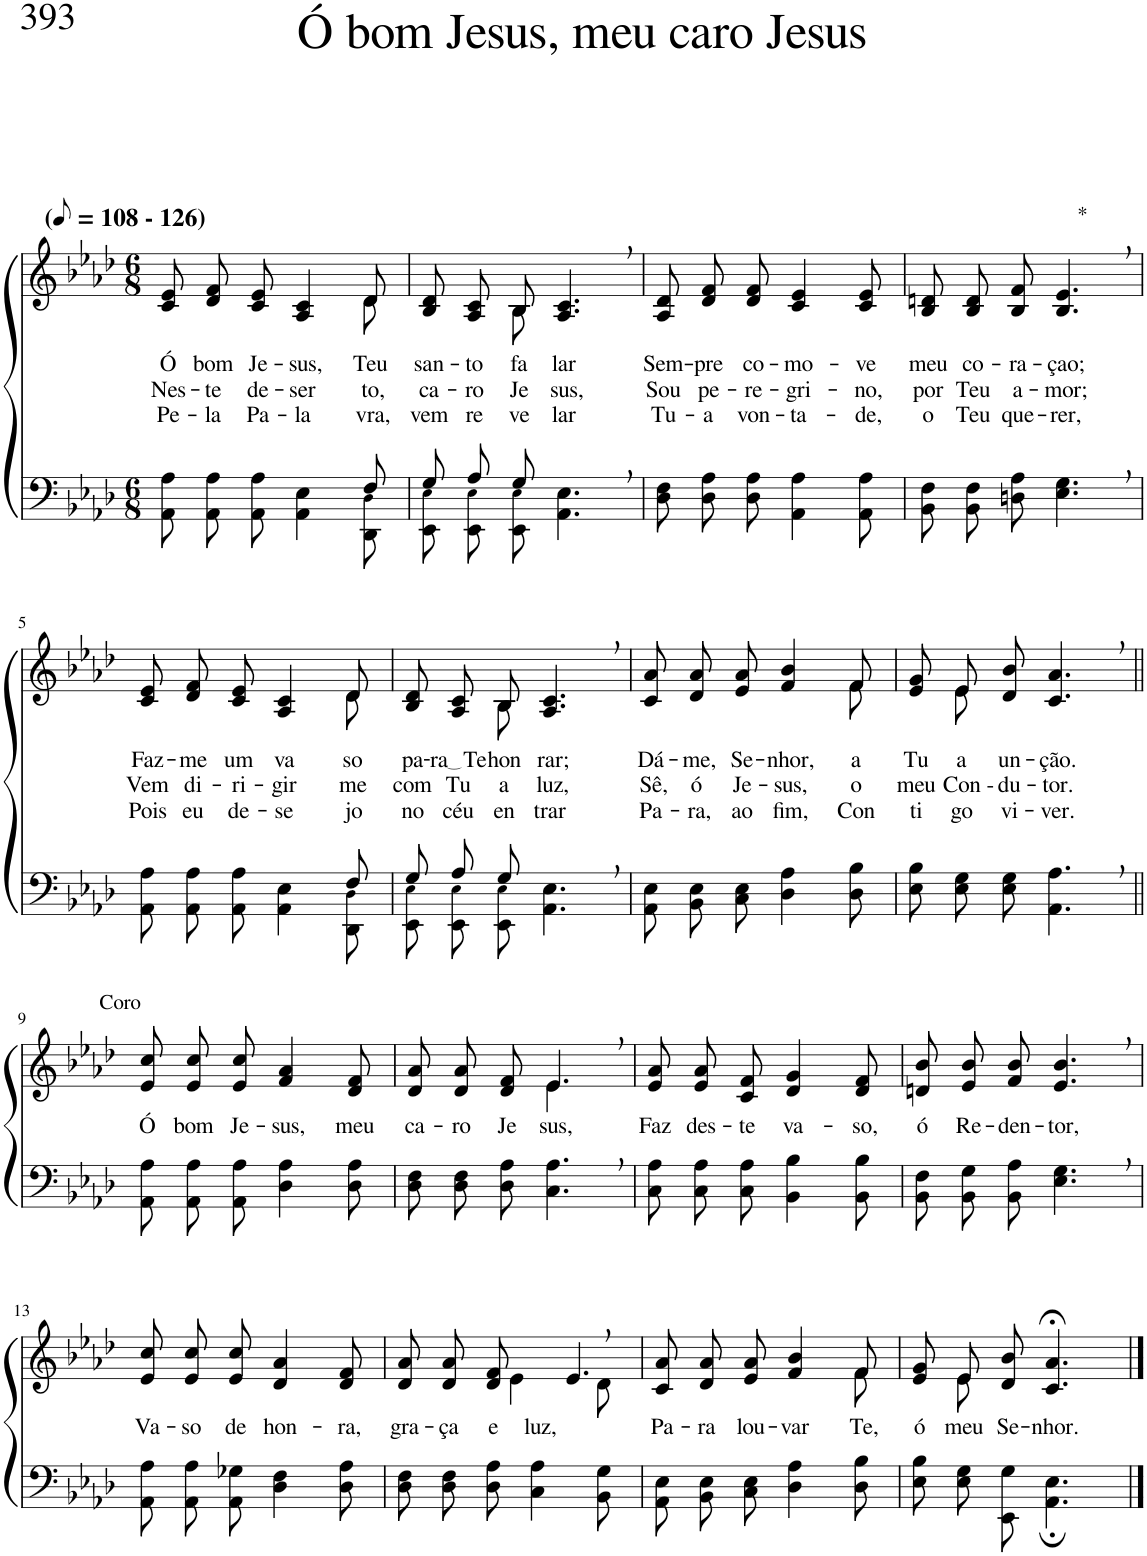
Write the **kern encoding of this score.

**kern	**kern	**text	**text	**text
*part2	*part1	*part1	*part1	*part1
*staff2	*staff1	*staff1	*staff1	*staff1
*I"Parte III e IV	*I"Parte I e II	*	*	*
*clefF4	*clefG2	*	*	*
*Trd-1c-2	*Trd-1c-2	*	*	*
*k[b-e-a-d-]	*k[b-e-a-d-]	*	*	*
*M6/8	*M6/8	*	*	*
*MM54	*MM54	*	*	*
=1	=1	=1	=1	=1
*^	*^	*	*	*
!	!	!LO:TX:a:B:t=(	!	!	!	!
!	!	!LO:TX:a:B:t=- 126)	!	!	!	!
!	!	!	!	!LO:LY:b	!LO:LY:b	!LO:LY:b
2ryy	8AA-\ 8A-\L	2ryy	8c/ 8e-/L	Ó	Nes-	Pe-
!	!	!	!	!LO:LY:b	!LO:LY:b	!LO:LY:b
.	8AA-\ 8A-\	.	8d-/ 8f/	bom	-te	-la
!	!	!	!	!LO:LY:b	!LO:LY:b	!LO:LY:b
.	8AA-\ 8A-\J	.	8c/ 8e-/J	Je-	de-	Pa-
!	!	!	!	!LO:LY:b	!LO:LY:b	!LO:LY:b
.	4AA-\ 4E-\	.	4A-/ 4c/	-sus,	-ser-	-la-
8ryy	.	8ryy	.	.	.	.
!	!	!	!	!LO:LY:b	!LO:LY:b	!LO:LY:b
8F/	8DD-\ 8D-!\	8d-\	8d-/	Teu	-to,	-vra,
=2	=2	=2	=2	=2	=2	=2
!	!	!	!	!LO:LY:b	!LO:LY:b	!LO:LY:b
8G/L	8EE-/ 8E-!/L	8B-/ 8d-/L	4ryy	san-	ca-	vem
!	!	!	!	!LO:LY:b	!LO:LY:b	!LO:LY:b
8A-/	8EE-/ 8E-!/	8A-/ 8c/	.	-to	-ro	re-
!	!	!	!	!LO:LY:b	!LO:LY:b	!LO:LY:b
8G/J	8EE-/ 8E-!/J	8B-/J	8B-\	fa-	Je-	-ve-
!	!	!	!	!LO:LY:b	!LO:LY:b	!LO:LY:b
4.ryy	4.AA-\ 4.E-\	4.A-/, 4.c/,	4.ryy	-lar	-sus,	-lar
=3	=3	=3	=3	=3	=3	=3
!	!	!	!	!LO:LY:b	!LO:LY:b	!LO:LY:b
*v	*v	*	*	*	*	*
*	*v	*v	*	*	*
8D-\ 8F\L	8A-/ 8d-/L	Sem-	Sou	Tu-
!	!	!LO:LY:b	!LO:LY:b	!LO:LY:b
8D-\ 8A-\	8d-/ 8f/	-pre	pe-	-a
!	!	!LO:LY:b	!LO:LY:b	!LO:LY:b
8D-\ 8A-\J	8d-/ 8f/J	co-	-re-	von-
!	!	!LO:LY:b	!LO:LY:b	!LO:LY:b
4AA-\ 4A-\	4c/ 4e-/	-mo-	-gri-	-ta-
!	!	!LO:LY:b	!LO:LY:b	!LO:LY:b
8AA-\ 8A-\	8c/ 8e-/	-ve	-no,	-de,
=4	=4	=4	=4	=4
!	!	!LO:LY:b	!LO:LY:b	!LO:LY:b
8BB-\ 8F\L	8B-/ 8dn/L	meu	por	o
!	!	!LO:LY:b	!LO:LY:b	!LO:LY:b
8BB-\ 8F\	8B-/ 8d/	co-	Teu	Teu
!	!	!LO:LY:b	!LO:LY:b	!LO:LY:b
8Dn\ 8A-\J	8B-/ 8f/J	-ra-	a-	que-
!	!LO:TX:a:t=*	!	!	!
!	!	!LO:LY:b	!LO:LY:b	!LO:LY:b
4.E-\, 4.G\,	4.B-/, 4.e-/,	-çao;	-mor;	-rer,
!!LO:LB:g=z
=5	=5	=5	=5	=5
*^	*^	*	*	*
!	!	!	!	!LO:LY:b	!LO:LY:b	!LO:LY:b
2ryy	8AA-\ 8A-\L	2ryy	8c/ 8e-/L	Faz-	Vem	Pois
!	!	!	!	!LO:LY:b	!LO:LY:b	!LO:LY:b
.	8AA-\ 8A-\	.	8d-/ 8f/	-me	di-	eu
!	!	!	!	!LO:LY:b	!LO:LY:b	!LO:LY:b
.	8AA-\ 8A-\J	.	8c/ 8e-/J	um	-ri-	de-
!	!	!	!	!LO:LY:b	!LO:LY:b	!LO:LY:b
.	4AA-\ 4E-\	.	4A-/ 4c/	va-	-gir-	-se-
8ryy	.	8ryy	.	.	.	.
!	!	!	!	!LO:LY:b	!LO:LY:b	!LO:LY:b
8F/	8DD-\ 8D-!\	8d-\	8d-/	-so	-me	-jo
=6	=6	=6	=6	=6	=6	=6
!	!	!	!	!LO:LY:b	!LO:LY:b	!LO:LY:b
8G/L	8EE-/ 8E-!/L	8B-/ 8d-/L	4ryy	pa-	com	no
!	!	!	!	!LO:LY:b	!LO:LY:b	!LO:LY:b
8A-/	8EE-/ 8E-!/	8A-/ 8c/	.	ra Te	Tu-	céu
!	!	!	!	!LO:LY:b	!LO:LY:b	!LO:LY:b
8G/J	8EE-/ 8E-!/J	8B-/J	8B-\	hon-	-a	en-
!	!	!	!	!LO:LY:b	!LO:LY:b	!LO:LY:b
4.ryy	4.AA-\ 4.E-\	4.A-/, 4.c/,	4.ryy	-rar;	luz,	-trar
=7	=7	=7	=7	=7	=7	=7
!	!	!	!	!LO:LY:b	!LO:LY:b	!LO:LY:b
*v	*v	*	*	*	*	*
8AA-/ 8E-/L	8c/ 8a-/L	8ryy	Dá-	Sê,	Pa-
!	!	!	!LO:LY:b	!LO:LY:b	!LO:LY:b
*	*v	*v	*	*	*
8BB-/ 8E-/	8d-/ 8a-/	-me,	ó	-ra,
!	!	!LO:LY:b	!LO:LY:b	!LO:LY:b
8C/ 8E-/J	8e-/ 8a-/J	Se-	Je-	ao
!	!	!LO:LY:b	!LO:LY:b	!LO:LY:b
4D-\ 4A-\	4f/ 4b-/	-nhor,	-sus,	fim,
*	*^	*	*	*
!	!	!	!LO:LY:b	!LO:LY:b	!LO:LY:b
8D-\ 8B-\	8f/	8f\	a	o	Con-
=8	=8	=8	=8	=8	=8
!	!	!	!LO:LY:b	!LO:LY:b	!LO:LY:b
8E-\ 8B-\L	8e-/ 8g/L	8ryy	Tu-	meu	-ti-
!	!	!	!LO:LY:b	!LO:LY:b	!LO:LY:b
8E-\ 8G\	8e-/	8e-\	-a	Con --	-go
!	!	!	!LO:LY:b	!LO:LY:b	!LO:LY:b
8E-\ 8G\J	8d-/ 8b-/J	2ryy	un-	-du-	vi-
!	!	!	!LO:LY:b	!LO:LY:b	!LO:LY:b
4.AA-\, 4.A-\,	4.c/, 4.a-/,	.	-ção.	-tor.	-ver.
*	*v	*v	*	*	*
!!LO:LB:g=z
=9||	=9||	=9||	=9||	=9||
!	!LO:TX:a:t=Coro	!	!	!
!	!	!LO:LY:b	!	!
8AA-\ 8A-\L	8e-/ 8cc/L	Ó	.	.
!	!	!LO:LY:b	!	!
8AA-\ 8A-\	8e-/ 8cc/	bom	.	.
!	!	!LO:LY:b	!	!
8AA-\ 8A-\J	8e-/ 8cc/J	Je-	.	.
!	!	!LO:LY:b	!	!
4D-\ 4A-\	4f/ 4a-/	-sus,	.	.
!	!	!LO:LY:b	!	!
8D-\ 8A-\	8d-/ 8f/	meu	.	.
=10	=10	=10	=10	=10
!	!	!LO:LY:b	!	!
*	*^	*	*	*
8D-\ 8F\L	8d-/ 8a-/L	4.ryy	ca-	.	.
!	!	!	!LO:LY:b	!	!
8D-\ 8F\	8d-/ 8a-/	.	-ro	.	.
!	!	!	!LO:LY:b	!	!
8D-\ 8A-\J	8d-/ 8f/J	.	Je-	.	.
!	!	!	!LO:LY:b	!	!
4.C\, 4.A-\,	4.e-,/	4.e-\	-sus,	.	.
=11	=11	=11	=11	=11	=11
!	!	!	!LO:LY:b	!	!
*	*v	*v	*	*	*
8C\ 8A-\L	8e-/ 8a-/L	Faz	.	.
!	!	!LO:LY:b	!	!
8C\ 8A-\	8e-/ 8a-/	des-	.	.
!	!	!LO:LY:b	!	!
8C\ 8A-\J	8c/ 8f/J	-te	.	.
!	!	!LO:LY:b	!	!
4BB-\ 4B-\	4d-/ 4g/	va-	.	.
!	!	!LO:LY:b	!	!
8BB-\ 8B-\	8d-/ 8f/	-so,	.	.
=12	=12	=12	=12	=12
!	!	!LO:LY:b	!	!
8BB-\ 8F\L	8dn/ 8b-/L	ó	.	.
!	!	!LO:LY:b	!	!
8BB-\ 8G\	8e-/ 8b-/	Re-	.	.
!	!	!LO:LY:b	!	!
8BB-\ 8A-\J	8f/ 8b-/J	-den-	.	.
!	!	!LO:LY:b	!	!
4.E-\, 4.G\,	4.e-/, 4.b-/,	-tor,	.	.
!!LO:LB:g=z
=13	=13	=13	=13	=13
!	!	!LO:LY:b	!	!
8AA-\ 8A-\L	8e-/ 8cc/L	Va-	.	.
!	!	!LO:LY:b	!	!
8AA-\ 8A-\	8e-/ 8cc/	-so	.	.
!	!	!LO:LY:b	!	!
8AA-\ 8G-X\J	8e-/ 8cc/J	de	.	.
!	!	!LO:LY:b	!	!
4D-\ 4F\	4d-/ 4a-/	hon-	.	.
!	!	!LO:LY:b	!	!
8D-\ 8A-\	8d-/ 8f/	-ra,	.	.
=14	=14	=14	=14	=14
!	!	!LO:LY:b	!	!
*	*^	*	*	*
8D-\ 8F\L	8d-/ 8a-/L	4.ryy	gra-	.	.
!	!	!	!LO:LY:b	!	!
8D-\ 8F\	8d-/ 8a-/	.	-ça	.	.
!	!	!	!LO:LY:b	!	!
8D-\ 8A-\J	8d-/ 8f/J	.	e	.	.
!	!	!	!LO:LY:b	!	!
4C\ 4A-\	4.e-,/	4e-\	luz,	.	.
8BB-\ 8G\	.	8d-\	.	.	.
=15	=15	=15	=15	=15	=15
!	!	!	!LO:LY:b	!	!
8AA-/ 8E-/L	8c/ 8a-/L	8ryy	Pa-	.	.
!	!	!	!LO:LY:b	!	!
*	*v	*v	*	*	*
8BB-/ 8E-/	8d-/ 8a-/	-ra	.	.
!	!	!LO:LY:b	!	!
8C/ 8E-/J	8e-/ 8a-/J	lou-	.	.
!	!	!LO:LY:b	!	!
4D-\ 4A-\	4f/ 4b-/	-var-	.	.
*	*^	*	*	*
!	!	!	!LO:LY:b	!	!
8D-\ 8B-\	8f/	8f\	-Te,	.	.
=16	=16	=16	=16	=16	=16
!	!	!	!LO:LY:b	!	!
8E-\ 8B-\L	8e-/ 8g/L	8ryy	ó	.	.
!	!	!	!LO:LY:b	!	!
8E-\ 8G\	8e-/	8e-\	meu	.	.
!	!	!	!LO:LY:b	!	!
8EE-\ 8G\J	8d-/ 8b-/J	2ryy	Se-	.	.
!	!	!	!LO:LY:b	!	!
4.AA-\; 4.E-\;	4.c/;< 4.a-/;<	.	-nhor.	.	.
*	*v	*v	*	*	*
==	==	==	==	==
*-	*-	*-	*-	*-
